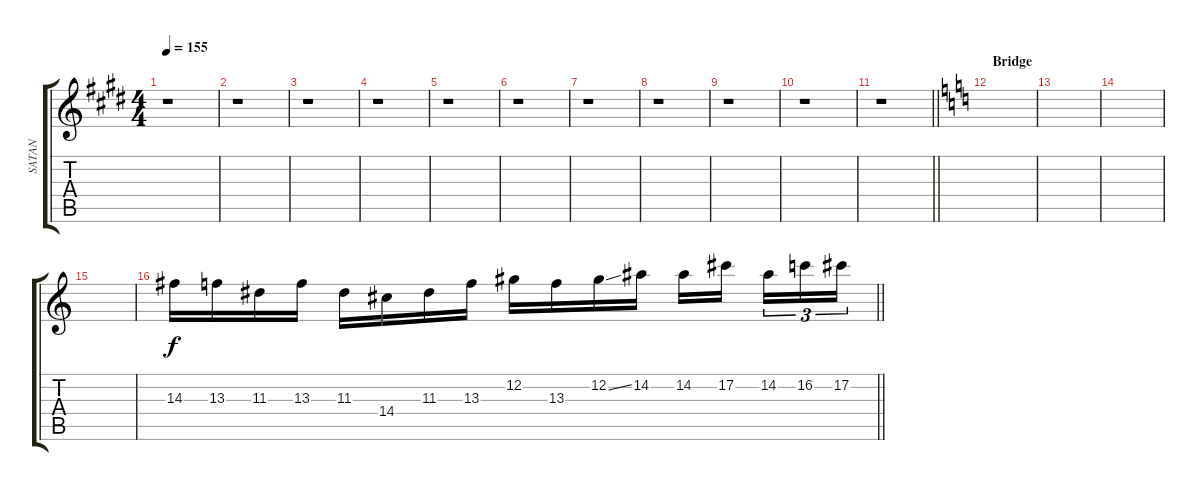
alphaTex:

\track ("SATAN" "SATAN") {instrument overdrivenguitar}
\staff {score tabs}
\tuning (Db4 Ab3 E3 B2 Gb2 B1) {hide}
\ts (4 4)
\tempo 155
\clef g2
\ks e
r.1{dy f} |
r.1 |
r.1 |
r.1 |
r.1 |
r.1 |
r.1 |
r.1 |
r.1 |
r.1 |
\barLineRight lightlight
r.1 |
\section ("" "Bridge")
\ks c
|
|
|
|
\barLineRight lightlight
14.3.16 13.3.16 11.3.16 13.3.16 11.3.16 14.4.16 11.3.16 13.3.16 12.2.16 13.3.16 12.2{ss}.16 14.2.16 14.2.16 17.2.16{beam splitsecondary} 14.2.16{tu (3 2)} 16.2.16{tu (3 2)} 17.2.16{tu (3 2)}
